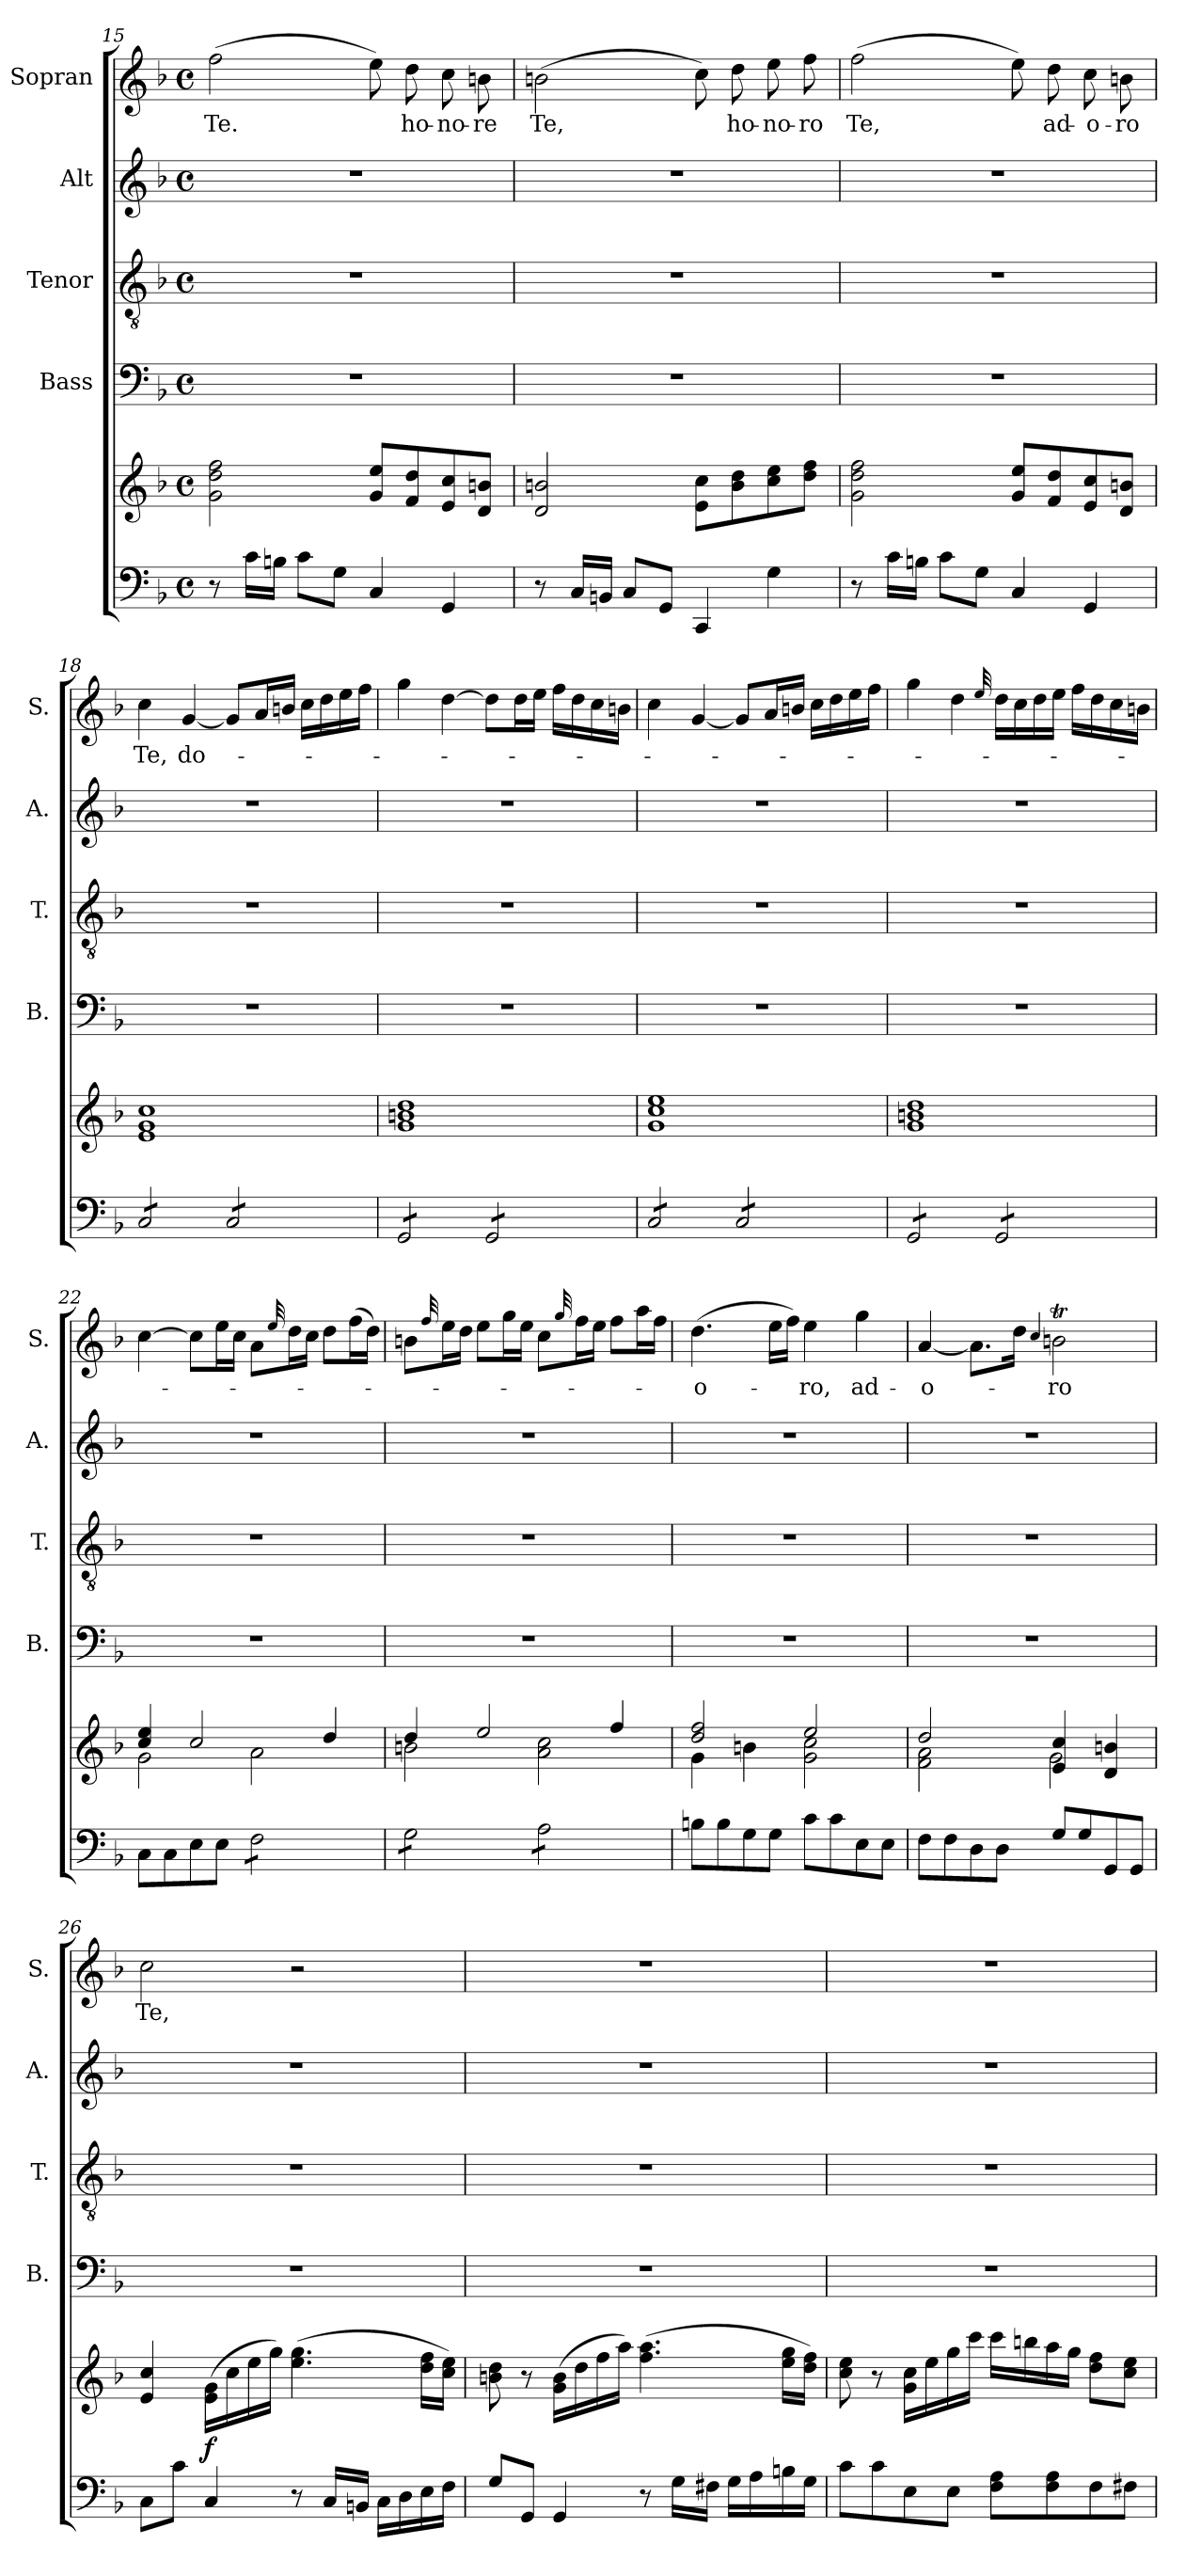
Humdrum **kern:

**kern	**kern	**dynam	**kern	**kern	**kern	**kern	**text
*part5	*part5	*part5	*part4	*part3	*part2	*part1	*part1
*staff6	*staff5	*staff5/6	*staff4	*staff3	*staff2	*staff1	*staff1
*	*	*	*I"Bass	*I"Tenor	*I"Alt	*I"Sopran	*
*	*	*	*I'B.	*I'T.	*I'A.	*I'S.	*
*clefF4	*clefG2	*	*clefF4	*clefGv2	*clefG2	*clefG2	*
*k[b-]	*k[b-]	*	*k[b-]	*k[b-]	*k[b-]	*k[b-]	*
*F:	*F:	*	*F:	*F:	*F:	*F:	*
*M4/4	*M4/4	*	*M4/4	*M4/4	*M4/4	*M4/4	*
*met(c)	*met(c)	*	*met(c)	*met(c)	*met(c)	*met(c)	*
=15	=15	=15	=15	=15	=15	=15	=15
!	!	!	!	!	!	!	!LO:LY:b
8r	2g\ 2dd\ 2ff\	.	1r	1r	1r	(>2ff\	Te.
16c\LL	.	.	.	.	.	.	.
16Bn\JJ	.	.	.	.	.	.	.
8c\L	.	.	.	.	.	.	.
8G\J	.	.	.	.	.	.	.
4C/	8g/ 8ee/L	.	.	.	.	8ee\)	.
!	!	!	!	!	!	!	!LO:LY:b
.	8f/ 8dd/	.	.	.	.	8dd\	ho-
!	!	!	!	!	!	!	!LO:LY:b
4GG/	8e/ 8cc/	.	.	.	.	8cc\	-no-
!	!	!	!	!	!	!	!LO:LY:b
.	8d/ 8bn/J	.	.	.	.	8bn\	-re
=16	=16	=16	=16	=16	=16	=16	=16
!	!	!	!	!	!	!	!LO:LY:b
8r	2d/ 2bn/	.	1r	1r	1r	(>2bn\	Te,
16C/LL	.	.	.	.	.	.	.
16BBn/JJ	.	.	.	.	.	.	.
8C/L	.	.	.	.	.	.	.
8GG/J	.	.	.	.	.	.	.
4CC/	8e\ 8cc\L	.	.	.	.	8cc\)	.
!	!	!	!	!	!	!	!LO:LY:b
.	8b\ 8dd\	.	.	.	.	8dd\	ho-
!	!	!	!	!	!	!	!LO:LY:b
4G\	8cc\ 8ee\	.	.	.	.	8ee\	-no-
!	!	!	!	!	!	!	!LO:LY:b
.	8dd\ 8ff\J	.	.	.	.	8ff\	-ro
!!LO:PB:g=z
=17	=17	=17	=17	=17	=17	=17	=17
!	!	!	!	!	!	!	!LO:LY:b
8r	2g\ 2dd\ 2ff\	.	1r	1r	1r	(>2ff\	Te,
16c\LL	.	.	.	.	.	.	.
16Bn\JJ	.	.	.	.	.	.	.
8c\L	.	.	.	.	.	.	.
8G\J	.	.	.	.	.	.	.
4C/	8g/ 8ee/L	.	.	.	.	8ee\)	.
!	!	!	!	!	!	!	!LO:LY:b
.	8f/ 8dd/	.	.	.	.	8dd\	ad-
!	!	!	!	!	!	!	!LO:LY:b
4GG/	8e/ 8cc/	.	.	.	.	8cc\	-o-
!	!	!	!	!	!	!	!LO:LY:b
.	8d/ 8bn/J	.	.	.	.	8bn\	-ro
=18	=18	=18	=18	=18	=18	=18	=18
!	!	!	!	!	!	!	!LO:LY:b
*tremolo	*	*	*	*	*	*	*
8C/L	1e 1g 1cc	.	1r	1r	1r	4cc\	Te,
8C/	.	.	.	.	.	.	.
!	!	!	!	!	!	!	!LO:LY:b
8C/	.	.	.	.	.	[4g/	do-
8C/J	.	.	.	.	.	.	.
8C/L	.	.	.	.	.	8g/L]	.
8C/	.	.	.	.	.	16a/L	.
.	.	.	.	.	.	16bn/JJ	.
8C/	.	.	.	.	.	16cc\LL	.
.	.	.	.	.	.	16dd\	.
8C/J	.	.	.	.	.	16ee\	.
.	.	.	.	.	.	16ff\JJ	.
=19	=19	=19	=19	=19	=19	=19	=19
8GG/L	1g 1bn 1dd	.	1r	1r	1r	4gg\	.
8GG/	.	.	.	.	.	.	.
8GG/	.	.	.	.	.	[4dd\	.
8GG/J	.	.	.	.	.	.	.
8GG/L	.	.	.	.	.	8dd\L]	.
8GG/	.	.	.	.	.	16dd\L	.
.	.	.	.	.	.	16ee\JJ	.
8GG/	.	.	.	.	.	16ff\LL	.
.	.	.	.	.	.	16dd\	.
8GG/J	.	.	.	.	.	16cc\	.
.	.	.	.	.	.	16bn\JJ	.
=20	=20	=20	=20	=20	=20	=20	=20
8C/L	1g 1cc 1ee	.	1r	1r	1r	4cc\	.
8C/	.	.	.	.	.	.	.
8C/	.	.	.	.	.	[4g/	.
8C/J	.	.	.	.	.	.	.
8C/L	.	.	.	.	.	8g/L]	.
8C/	.	.	.	.	.	16a/L	.
.	.	.	.	.	.	16bn/JJ	.
8C/	.	.	.	.	.	16cc\LL	.
.	.	.	.	.	.	16dd\	.
8C/J	.	.	.	.	.	16ee\	.
.	.	.	.	.	.	16ff\JJ	.
!!LO:LB:g=z
=21	=21	=21	=21	=21	=21	=21	=21
8GG/L	1g 1bn 1dd	.	1r	1r	1r	4gg\	.
8GG/	.	.	.	.	.	.	.
8GG/	.	.	.	.	.	4dd\	.
8GG/J	.	.	.	.	.	.	.
.	.	.	.	.	.	32qqee/	.
8GG/L	.	.	.	.	.	16dd\LL	.
.	.	.	.	.	.	16cc\	.
8GG/	.	.	.	.	.	16dd\	.
.	.	.	.	.	.	16ee\JJ	.
8GG/	.	.	.	.	.	16ff\LL	.
.	.	.	.	.	.	16dd\	.
8GG/J	.	.	.	.	.	16cc\	.
*Xtremolo	*	*	*	*	*	*	*
.	.	.	.	.	.	16bn\JJ	.
=22	=22	=22	=22	=22	=22	=22	=22
*	*^	*	*	*	*	*	*
8C\L	4cc/ 4ee/	2g\	.	1r	1r	1r	[4cc\	.
8C\	.	.	.	.	.	.	.	.
8E\	2cc/	.	.	.	.	.	8cc\L]	.
8E\J	.	.	.	.	.	.	16ee\L	.
.	.	.	.	.	.	.	16cc\JJ	.
*tremolo	*	*	*	*	*	*	*	*
8F\L	.	2a\	.	.	.	.	8a\L	.
.	.	.	.	.	.	.	32qqee/	.
8F\	.	.	.	.	.	.	16dd\L	.
.	.	.	.	.	.	.	16cc\JJ	.
8F\	4dd/	.	.	.	.	.	8dd\L	.
8F\J	.	.	.	.	.	.	(>16ff\L	.
.	.	.	.	.	.	.	16dd\JJ)	.
=23	=23	=23	=23	=23	=23	=23	=23	=23
8G\L	4dd/	2bn\	.	1r	1r	1r	8bn\L	.
.	.	.	.	.	.	.	32qqff/	.
8G\	.	.	.	.	.	.	16ee\L	.
.	.	.	.	.	.	.	16dd\JJ	.
8G\	2ee/	.	.	.	.	.	8ee\L	.
8G\J	.	.	.	.	.	.	16gg\L	.
.	.	.	.	.	.	.	16ee\JJ	.
8A\L	.	2a\ 2cc\	.	.	.	.	8cc\L	.
.	.	.	.	.	.	.	32qqgg/	.
8A\	.	.	.	.	.	.	16ff\L	.
.	.	.	.	.	.	.	16ee\JJ	.
8A\	4ff/	.	.	.	.	.	8ff\L	.
8A\J	.	.	.	.	.	.	16aa\L	.
*Xtremolo	*	*	*	*	*	*	*	*
.	.	.	.	.	.	.	16ff\JJ	.
!!LO:LB:g=z
=24	=24	=24	=24	=24	=24	=24	=24	=24
!	!	!	!	!	!	!	!	!LO:LY:b
8Bn\L	2dd/ 2ff/	4g\	.	1r	1r	1r	(>4.dd\	-o-
8B\	.	.	.	.	.	.	.	.
8G\	.	4bn\	.	.	.	.	.	.
8G\J	.	.	.	.	.	.	16ee\LL	.
.	.	.	.	.	.	.	16ff\JJ)	.
!	!	!	!	!	!	!	!	!LO:LY:b
8c\L	2ee/	2g\ 2cc\	.	.	.	.	4ee\	-ro,
8c\	.	.	.	.	.	.	.	.
!	!	!	!	!	!	!	!	!LO:LY:b
8E\	.	.	.	.	.	.	4gg\	ad-
8E\J	.	.	.	.	.	.	.	.
=25	=25	=25	=25	=25	=25	=25	=25	=25
!	!	!	!	!	!	!	!	!LO:LY:b
8F\L	2dd/	2f\ 2a\	.	1r	1r	1r	[4a/	-o-
8F\	.	.	.	.	.	.	.	.
8D\	.	.	.	.	.	.	8.a\L]	.
8D\J	.	.	.	.	.	.	.	.
.	.	.	.	.	.	.	16dd\Jk	.
.	.	.	.	.	.	.	4qqcc/	.
!	!	!	!	!	!	!	!	!LO:LY:b
8G/L	4e/ 4cc/	2g\	.	.	.	.	2bnt\	-ro
8G/	.	.	.	.	.	.	.	.
8GG/	4d/ 4bn/	.	.	.	.	.	.	.
8GG/J	.	.	.	.	.	.	.	.
*	*v	*v	*	*	*	*	*	*
=26	=26	=26	=26	=26	=26	=26	=26
!	!	!	!	!	!	!	!LO:LY:b
8C\L	4e/ 4cc/	.	1r	1r	1r	2cc\	Te,
8c\J	.	.	.	.	.	.	.
!	!	!LO:DY:b	!	!	!	!	!
4C/	(>16e\ 16g\LL	f	.	.	.	.	.
.	16cc\	.	.	.	.	.	.
.	16ee\	.	.	.	.	.	.
.	16gg\JJ)	.	.	.	.	.	.
8r	(>4.ee\ 4.gg\	.	.	.	.	2r	.
16C/LL	.	.	.	.	.	.	.
16BBn/JJ	.	.	.	.	.	.	.
16C\LL	.	.	.	.	.	.	.
16D\	.	.	.	.	.	.	.
16E\	16dd\ 16ff\LL	.	.	.	.	.	.
16F\JJ	16cc\ 16ee\JJ)	.	.	.	.	.	.
!!LO:LB:g=z
=27	=27	=27	=27	=27	=27	=27	=27
8G/L	8bn\ 8dd\	.	1r	1r	1r	1r	.
8GG/J	8r	.	.	.	.	.	.
4GG/	(>16g\ 16b\LL	.	.	.	.	.	.
.	16dd\	.	.	.	.	.	.
.	16ff\	.	.	.	.	.	.
.	16aa\JJ)	.	.	.	.	.	.
8r	(>4.ff\ 4.aa\	.	.	.	.	.	.
16G\LL	.	.	.	.	.	.	.
16F#X\JJ	.	.	.	.	.	.	.
16G\LL	.	.	.	.	.	.	.
16A\	.	.	.	.	.	.	.
16Bn\	16ee\ 16gg\LL	.	.	.	.	.	.
16G\JJ	16dd\ 16ff\JJ)	.	.	.	.	.	.
=28	=28	=28	=28	=28	=28	=28	=28
8c\L	8cc\ 8ee\	.	1r	1r	1r	1r	.
8c\	8r	.	.	.	.	.	.
8E\	16g\ 16cc\LL	.	.	.	.	.	.
.	16ee\	.	.	.	.	.	.
8E\J	16gg\	.	.	.	.	.	.
.	16ccc\JJ	.	.	.	.	.	.
8F\ 8A\L	16ccc\LL	.	.	.	.	.	.
.	16bbn\	.	.	.	.	.	.
8F\ 8A\	16aa\	.	.	.	.	.	.
.	16gg\JJ	.	.	.	.	.	.
8F\	8dd\ 8ff\L	.	.	.	.	.	.
8F#X\J	8cc\ 8ee\J	.	.	.	.	.	.
=	=	=	=	=	=	=	=
*-	*-	*-	*-	*-	*-	*-	*-
